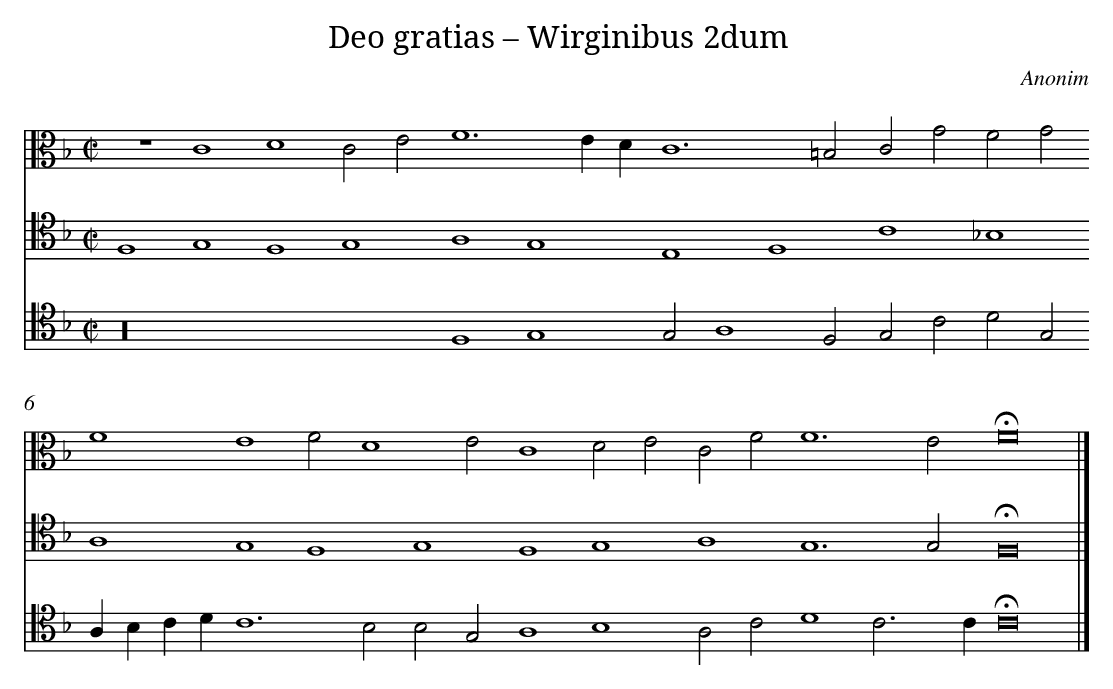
X:1
T: Deo gratias – Wirginibus 2dum
C: Anonim
L: 1/4
M: C|
V: 1 clef=alto
V: 2 clef=tenor
V: 3 clef=tenor
K: F
[V:1] z4C4 [|]
[V:2] F,4G,4 [|]
[V:3] z16 [|]
[V:1] D4C2E2 [|]
[V:2] F,4G,4 [|]
[V:3]  [|]
[V:1] F6ED [|]
[V:2] A,4G,4 [|]
[V:3] F,4G,4 [|]
[V:1] C6=B,2 [|]
[V:2] E,4F,4 [|]
[V:3] G,2A,4F,2 [|]
[V:1] C2G2F2G2 [|]
[V:2] C4_B,4 [|]
[V:3] G,2C2D2G,2 [|]
[V:1] F4E4 [|]
[V:2] A,4G,4 [|]
[V:3] A,B,CDC6 [|]
[V:1] F2D4E2 [|]
[V:2] F,4G,4 [|]
[V:3] B,2B,2G,2 [|]
[V:1] C4D2E2 [|]
[V:2] F,4G,4 [|]
[V:3] A,4B,4 [|]
[V:1] C2F2F6 [|]
[V:2] A,4G,6 [|]
[V:3] A,2C2D4 [|]
[V:1] E2!fermata!F8 |]
[V:2] G,2!fermata!F,8 |]
[V:3] C2>C2!fermata!C8 |]
